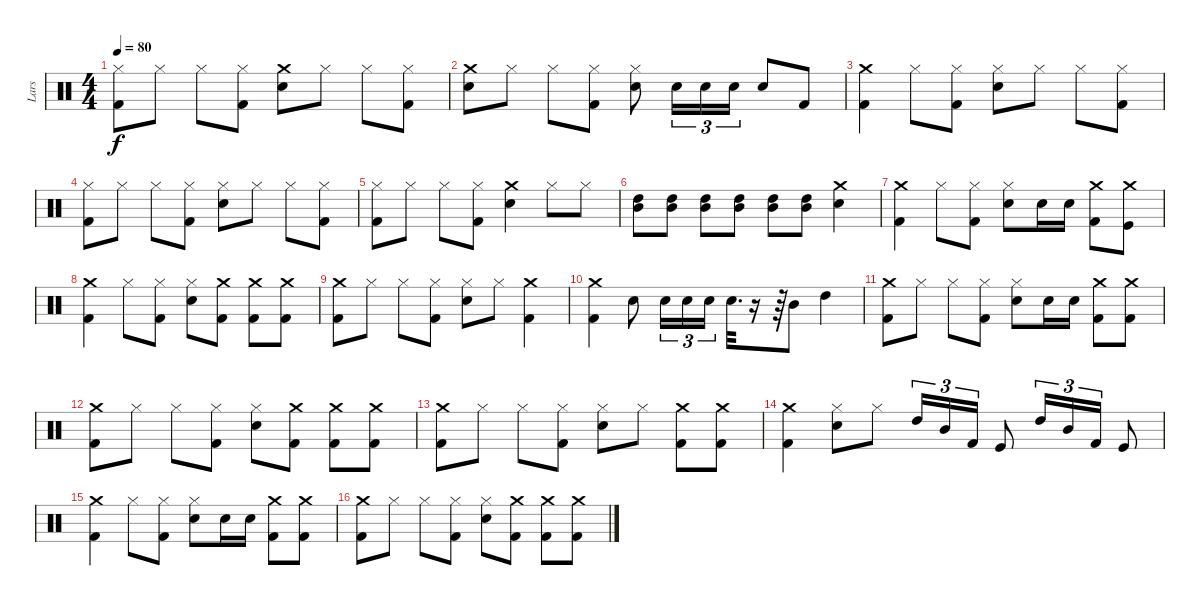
\track ("Lars" "Lars") {instrument percussion}
\staff {score}
\articulation defaults
\ts (4 4)
\tempo 80
\clef neutral
\ks c
("Hi-Hat (closed)" "Kick (hit) 2").8{dy f} "Hi-Hat (closed)".8 "Hi-Hat (closed)".8 ("Kick (hit) 2" "Hi-Hat (closed)").8 ("Crash medium (hit)" "Snare (hit) 2").8 "Hi-Hat (closed)".8 "Hi-Hat (closed)".8 ("Kick (hit) 2" "Hi-Hat (closed)").8 |
("Snare (hit) 2" "Crash medium (hit)").8 "Hi-Hat (closed)".8 "Hi-Hat (closed)".8 ("Kick (hit) 2" "Hi-Hat (closed)").8 ("Snare (hit) 2" "Hi-Hat (closed)").8 "Snare (hit) 2".16{tu (3 2)} "Snare (hit) 2".16{tu (3 2)} "Snare (hit) 2".16{tu (3 2)} "Snare (hit) 2".8 "Kick (hit) 2".8 |
("Kick (hit) 2" "Crash medium (hit)").4 "Hi-Hat (closed)".8 ("Kick (hit) 2" "Hi-Hat (closed)").8 ("Snare (hit) 2" "Hi-Hat (closed)").8 "Hi-Hat (closed)".8 "Hi-Hat (closed)".8 ("Kick (hit) 2" "Hi-Hat (closed)").8 |
("Kick (hit) 2" "Hi-Hat (closed)").8 "Hi-Hat (closed)".8 "Hi-Hat (closed)".8 ("Kick (hit) 2" "Hi-Hat (closed)").8 ("Snare (hit) 2" "Hi-Hat (closed)").8 "Hi-Hat (closed)".8 "Hi-Hat (closed)".8 ("Kick (hit) 2" "Hi-Hat (closed)").8 |
("Hi-Hat (closed)" "Kick (hit) 2").8 "Hi-Hat (closed)".8 "Hi-Hat (closed)".8 ("Kick (hit) 2" "Hi-Hat (closed)").8 ("Crash medium (hit)" "Snare (hit) 2").4 "Hi-Hat (closed)".8 "Hi-Hat (closed)".8 |
("High Tom (hit)" "Mid Tom (hit)").8 ("Mid Tom (hit)" "High Tom (hit)").8 ("Mid Tom (hit)" "High Tom (hit)").8 ("Mid Tom (hit)" "High Tom (hit)").8 ("Mid Tom (hit)" "High Tom (hit)").8 ("Mid Tom (hit)" "High Tom (hit)").8 ("Snare (hit) 2" "Crash medium (hit)").4 |
("Crash medium (hit)" "Kick (hit) 2").4 "Hi-Hat (closed)".8 ("Kick (hit) 2" "Hi-Hat (closed)").8 ("Snare (hit) 2" "Hi-Hat (closed)").8 "Snare (hit) 2".16 "Snare (hit) 2".16 ("Crash medium (hit)" "Kick (hit) 2").8 ("Crash medium (hit)" "Kick (hit)").8 |
("Kick (hit) 2" "Crash medium (hit)").4 "Hi-Hat (closed)".8 ("Kick (hit) 2" "Hi-Hat (closed)").8 ("Hi-Hat (closed)" "Snare (hit) 2").8 ("Kick (hit) 2" "Crash medium (hit)").8 ("Kick (hit) 2" "Crash medium (hit)").8 ("Kick (hit) 2" "Crash medium (hit)").8 |
("Kick (hit) 2" "Crash medium (hit)").8 "Hi-Hat (closed)".8 "Hi-Hat (closed)".8 ("Kick (hit) 2" "Hi-Hat (closed)").8 ("Snare (hit) 2" "Hi-Hat (closed)").8 "Hi-Hat (closed)".8 ("Kick (hit) 2" "Crash medium (hit)").4 |
("Kick (hit) 2" "Crash medium (hit)").4 "Snare (hit) 2".8 "Snare (hit) 2".16{tu (3 2)} "Snare (hit) 2".16{tu (3 2)} "Snare (hit) 2".16{tu (3 2)} "Snare (hit) 2".32{d} r.16 r.64 "Mid Tom (hit)".8 "High Tom (hit)".4 |
("Kick (hit) 2" "Crash medium (hit)").8 "Hi-Hat (closed)".8 "Hi-Hat (closed)".8 ("Kick (hit) 2" "Hi-Hat (closed)").8 ("Snare (hit) 2" "Hi-Hat (closed)").8 "Snare (hit) 2".16 "Snare (hit) 2".16 ("Kick (hit) 2" "Crash medium (hit)").8 ("Kick (hit) 2" "Crash medium (hit)").8 |
("Kick (hit) 2" "Crash medium (hit)").8 "Hi-Hat (closed)".8 "Hi-Hat (closed)".8 ("Kick (hit) 2" "Hi-Hat (closed)").8 ("Snare (hit) 2" "Hi-Hat (closed)").8 ("Kick (hit) 2" "Crash medium (hit)").8 ("Kick (hit) 2" "Crash medium (hit)").8 ("Kick (hit) 2" "Crash medium (hit)").8 |
("Kick (hit) 2" "Crash medium (hit)").8 "Hi-Hat (closed)".8 "Hi-Hat (closed)".8 ("Kick (hit) 2" "Hi-Hat (closed)").8 ("Snare (hit) 2" "Hi-Hat (closed)").8 "Hi-Hat (closed)".8 ("Kick (hit) 2" "Crash medium (hit)").8 ("Kick (hit) 2" "Crash medium (hit)").8 |
("Kick (hit) 2" "Crash medium (hit)").4 ("Hi-Hat (closed)" "Snare (hit) 2").8 "Hi-Hat (closed)".8 "High Tom (hit)".16{tu (3 2)} "Mid Tom (hit)".16{tu (3 2)} "Kick (hit) 2".16{tu (3 2)} "Kick (hit)".8 "High Tom (hit)".16{tu (3 2)} "Mid Tom (hit)".16{tu (3 2)} "Kick (hit) 2".16{tu (3 2)} "Kick (hit)".8 |
("Kick (hit) 2" "Crash medium (hit)").4 "Hi-Hat (closed)".8 ("Kick (hit) 2" "Hi-Hat (closed)").8 ("Snare (hit) 2" "Hi-Hat (closed)").8 "Snare (hit) 2".16 "Snare (hit) 2".16 ("Crash medium (hit)" "Kick (hit) 2").8 ("Crash medium (hit)" "Kick (hit) 2").8 |
("Kick (hit) 2" "Crash medium (hit)").8 "Hi-Hat (closed)".8 "Hi-Hat (closed)".8 ("Kick (hit) 2" "Hi-Hat (closed)").8 ("Snare (hit) 2" "Hi-Hat (closed)").8 ("Kick (hit) 2" "Crash medium (hit)").8 ("Kick (hit) 2" "Crash medium (hit)").8 ("Kick (hit) 2" "Crash medium (hit)").8
